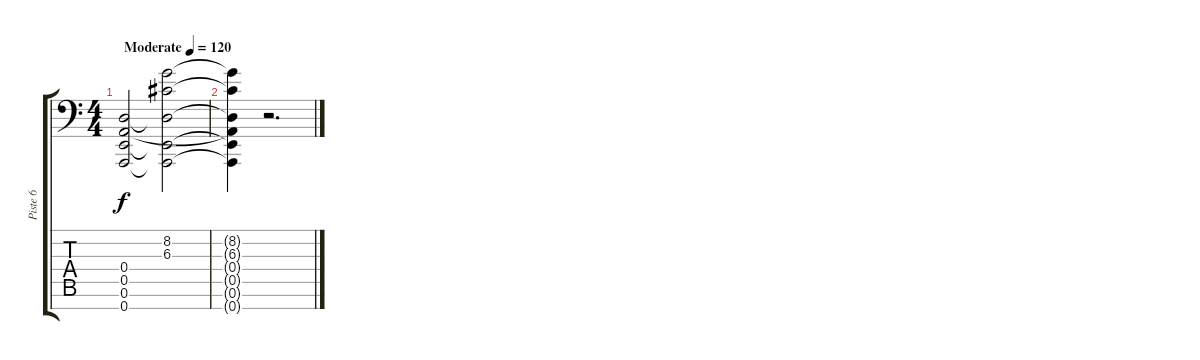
\track ("Piste 6" "Piste 6") {instrument seashore}
\staff {score tabs}
\tuning (E4 B3 G3 D3 A2 E2 A1) {hide}
\ts (4 4)
\tempo (120 "Moderate")
\clef f4
\ks c
(0.4 0.5 0.6 0.7).2{dy f instrument seashore} (8.2 6.3 0.4{t} 0.6{t} 0.7{t}).2 |
(8.2{t} 6.3{t} 0.4{t} 0.5{t} 0.6{t} 0.7{t}).4 r.2{d}
